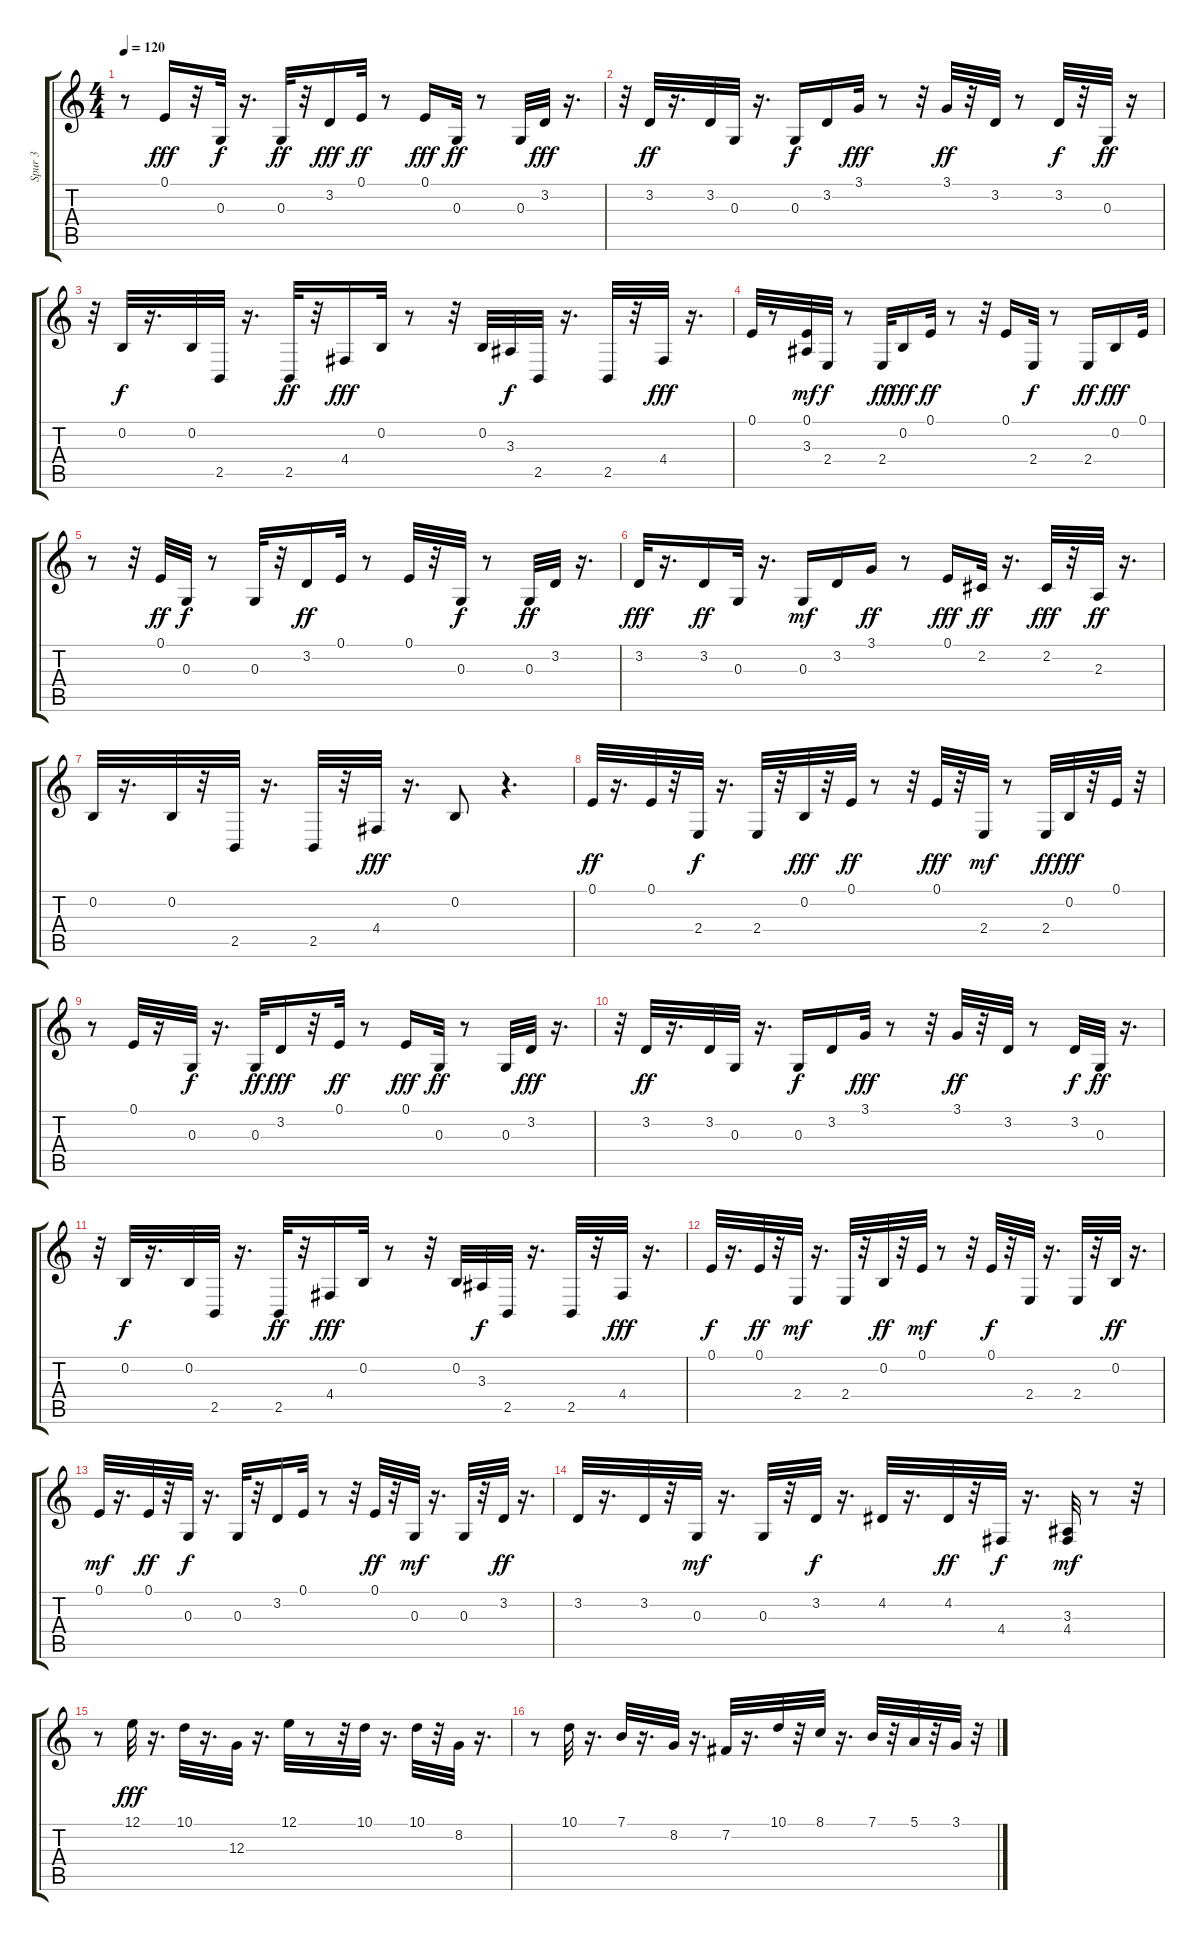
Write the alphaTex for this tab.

\track ("Spur 3" "Spur 3") {instrument kalimba}
\staff {score tabs}
\tuning (E4 B3 G3 D3 A2 E2) {hide}
\ts (4 4)
\tempo 120
\clef g2
\ks c
r.8{dy fff} 0.1.16 r.32 0.3.32{dy f} r.16{d} 0.3.32{dy ff} r.32 3.2.16{dy fff} 0.1.32{dy ff} r.8 0.1.16{dy fff} 0.3.32{dy ff} r.8 0.3.32 3.2.32{dy fff} r.16{d} |
r.32 3.2.32{dy ff} r.16{d} 3.2.32 0.3.32 r.16{d} 0.3.16{dy f} 3.2.16 3.1.32{dy fff} r.8 r.32 3.1.32{dy ff} r.32 3.2.32 r.8 3.2.32{dy f} r.32 0.3.32{dy ff} r.16 |
r.32 0.2.32{dy f} r.16{d} 0.2.32 2.5.32 r.16{d} 2.5.32{dy ff} r.32 4.4.16{dy fff} 0.2.32 r.8 r.32 0.2.32 3.3.32{dy f} 2.5.32 r.16{d} 2.5.32 r.32 4.4.32{dy fff} r.16{d} |
0.1.32 r.8 (0.1 3.3).32{dy mf} 2.4.32{dy f} r.8 2.4.32{dy ff} 0.2.16{dy fff} 0.1.32{dy ff} r.8 r.32 0.1.16 2.4.32{dy f} r.8 2.4.16{dy ff} 0.2.16{dy fff} 0.1.32 |
r.8 r.32 0.1.32{dy ff} 0.3.32{dy f} r.8 0.3.32 r.32 3.2.16{dy ff} 0.1.32 r.8 0.1.32 r.32 0.3.32{dy f} r.8 0.3.32{dy ff} 3.2.32 r.16{d} |
3.2.32{dy fff} r.16{d} 3.2.16{dy ff} 0.3.32 r.16{d} 0.3.16{dy mf} 3.2.16 3.1.16{dy ff} r.8 0.1.16{dy fff} 2.2.32{dy ff} r.16{d} 2.2.32{dy fff} r.32 2.3.32{dy ff} r.16{d} |
0.2.32 r.16{d} 0.2.32 r.32 2.5.32 r.16{d} 2.5.32 r.32 4.4.32{dy fff} r.16{d} 0.2.8 r.4{d} |
0.1.32{dy ff} r.16{d} 0.1.32 r.32 2.4.32{dy f} r.16{d} 2.4.32 r.32 0.2.32{dy fff} r.32 0.1.32{dy ff} r.8 r.32 0.1.32{dy fff} r.32 2.4.32{dy mf} r.8 2.4.32{dy ff} 0.2.32{dy fff} r.32 0.1.32 r.32 |
r.8 0.1.32 r.16 0.3.32{dy f} r.16{d} 0.3.32{dy ff} 3.2.16{dy fff} r.32 0.1.32{dy ff} r.8 0.1.16{dy fff} 0.3.32{dy ff} r.8 0.3.32 3.2.32{dy fff} r.16{d} |
r.32 3.2.32{dy ff} r.16{d} 3.2.32 0.3.32 r.16{d} 0.3.16{dy f} 3.2.16 3.1.32{dy fff} r.8 r.32 3.1.32{dy ff} r.32 3.2.32 r.8 3.2.32{dy f} 0.3.32{dy ff} r.16{d} |
r.32 0.2.32{dy f} r.16{d} 0.2.32 2.5.32 r.16{d} 2.5.32{dy ff} r.32 4.4.16{dy fff} 0.2.32 r.8 r.32 0.2.32 3.3.32{dy f} 2.5.32 r.16{d} 2.5.32 r.32 4.4.32{dy fff} r.16{d} |
0.1.32{dy f} r.16{d} 0.1.32{dy ff} r.32 2.4.32{dy mf} r.16{d} 2.4.32 r.32 0.2.32{dy ff} r.32 0.1.32{dy mf} r.8 r.32 0.1.32{dy f} r.32 2.4.32 r.16{d} 2.4.32 r.32 0.2.32{dy ff} r.16{d} |
0.1.32{dy mf} r.16{d} 0.1.32{dy ff} r.32 0.3.32{dy f} r.16{d} 0.3.32 r.32 3.2.16 0.1.32 r.8 r.32 0.1.32{dy ff} r.32 0.3.32{dy mf} r.16{d} 0.3.32 r.32 3.2.32{dy ff} r.16{d} |
3.2.32 r.16{d} 3.2.32 r.32 0.3.32{dy mf} r.16{d} 0.3.32 r.32 3.2.32{dy f} r.16{d} 4.2.32 r.16{d} 4.2.32{dy ff} r.32 4.4.32{dy f} r.16{d} (3.3 4.4).32{dy mf} r.8 r.32 |
r.8 12.1.32{dy fff volume 12 instrument kalimba} r.16{d} 10.1.32 r.16{d} 12.3.32 r.16{d} 12.1.32 r.8 r.32 10.1.32 r.16{d} 10.1.32 r.32 8.2.32 r.16{d} |
r.8 10.1.32 r.16{d} 7.1.32 r.16{d} 8.2.32 r.16{d} 7.2.32 r.16{d} 10.1.32 r.32 8.1.32 r.16{d} 7.1.32 r.32 5.1.32 r.32 3.1.32 r.32
